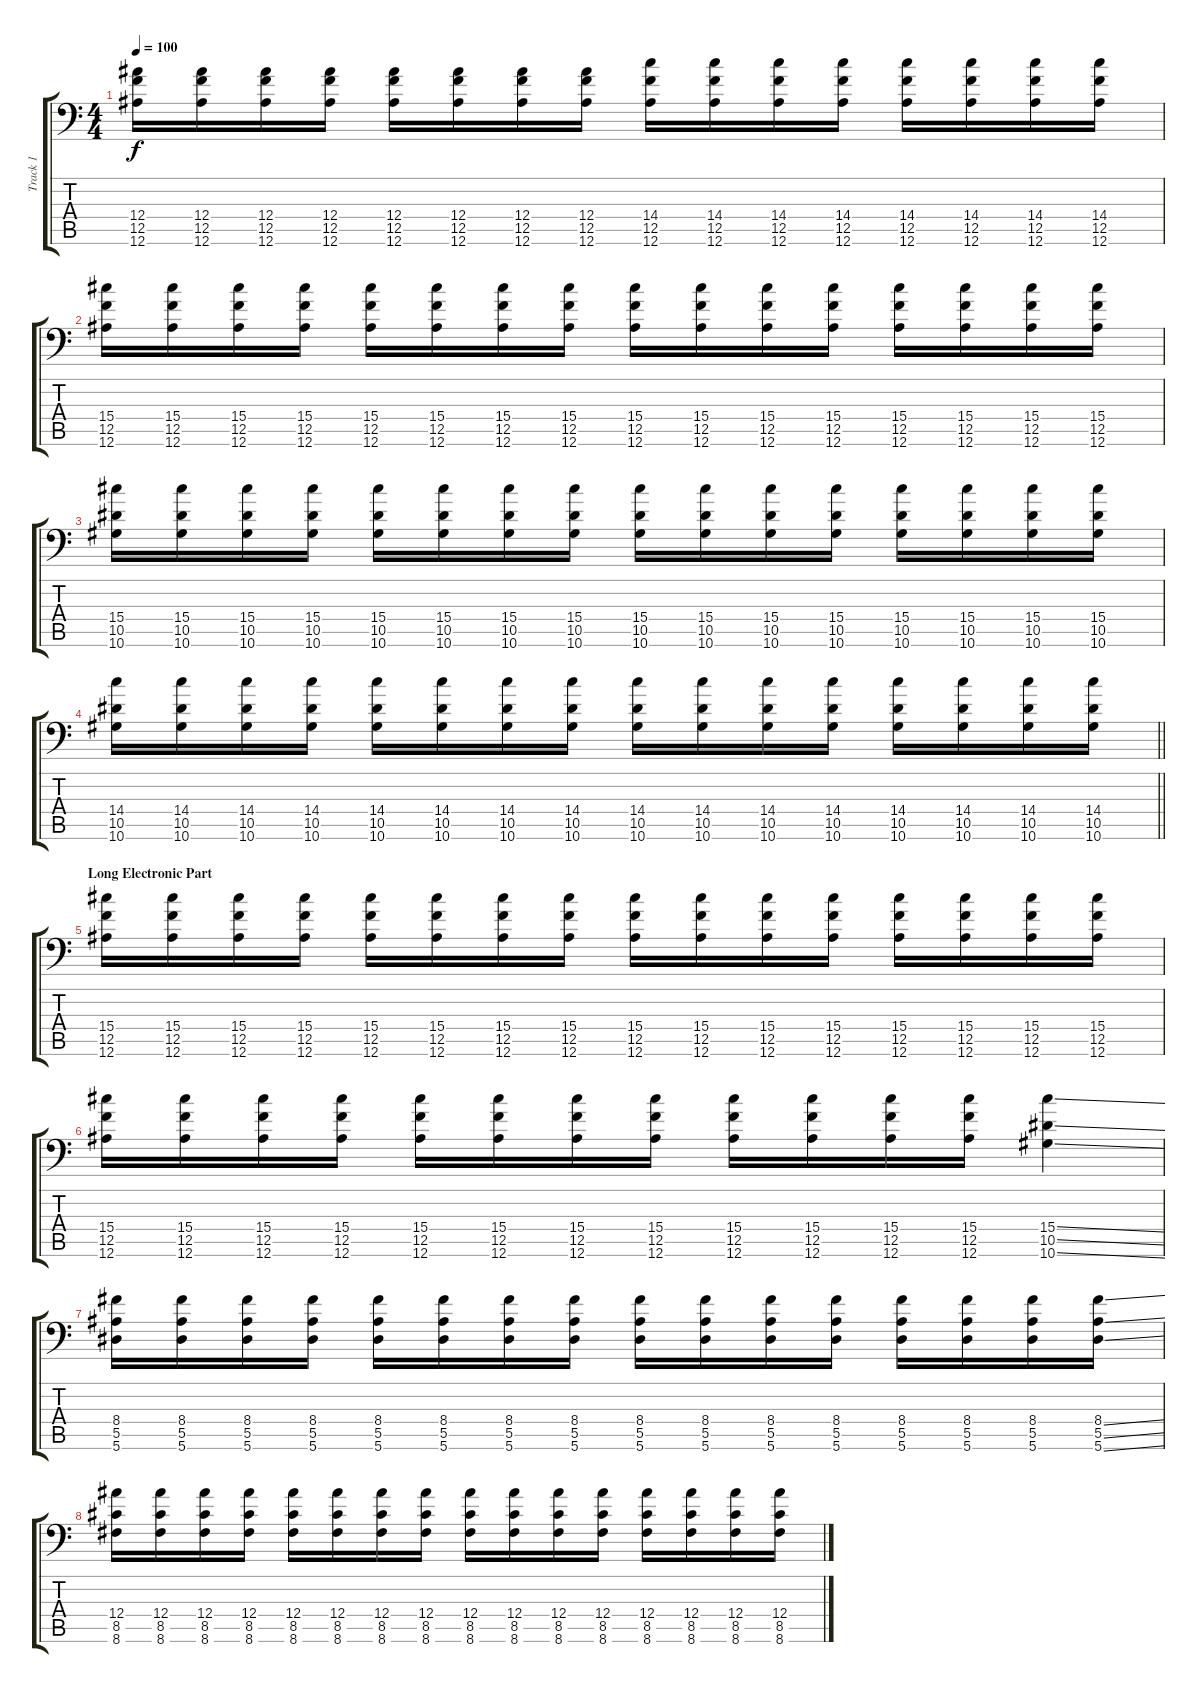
\track ("Track 1" "Track 1") {instrument distortionguitar}
\staff {score tabs}
\tuning (C4 G3 Eb3 Bb2 F2 Bb1) {hide}
\ts (4 4)
\tempo 100
\clef f4
\ks c
(12.4 12.5 12.6).16{dy f} (12.4 12.5 12.6).16 (12.4 12.5 12.6).16 (12.4 12.5 12.6).16 (12.4 12.5 12.6).16 (12.4 12.5 12.6).16 (12.4 12.5 12.6).16 (12.4 12.5 12.6).16 (14.4 12.5 12.6).16 (14.4 12.5 12.6).16 (14.4 12.5 12.6).16 (14.4 12.5 12.6).16 (14.4 12.5 12.6).16 (14.4 12.5 12.6).16 (14.4 12.5 12.6).16 (14.4 12.5 12.6).16 |
(15.4 12.5 12.6).16 (15.4 12.5 12.6).16 (15.4 12.5 12.6).16 (15.4 12.5 12.6).16 (15.4 12.5 12.6).16 (15.4 12.5 12.6).16 (15.4 12.5 12.6).16 (15.4 12.5 12.6).16 (15.4 12.5 12.6).16 (15.4 12.5 12.6).16 (15.4 12.5 12.6).16 (15.4 12.5 12.6).16 (15.4 12.5 12.6).16 (15.4 12.5 12.6).16 (15.4 12.5 12.6).16 (15.4 12.5 12.6).16 |
(15.4 10.5 10.6).16 (15.4 10.5 10.6).16 (15.4 10.5 10.6).16 (15.4 10.5 10.6).16 (15.4 10.5 10.6).16 (15.4 10.5 10.6).16 (15.4 10.5 10.6).16 (15.4 10.5 10.6).16 (15.4 10.5 10.6).16 (15.4 10.5 10.6).16 (15.4 10.5 10.6).16 (15.4 10.5 10.6).16 (15.4 10.5 10.6).16 (15.4 10.5 10.6).16 (15.4 10.5 10.6).16 (15.4 10.5 10.6).16 |
\barLineRight lightlight
(14.4 10.5 10.6).16 (14.4 10.5 10.6).16 (14.4 10.5 10.6).16 (14.4 10.5 10.6).16 (14.4 10.5 10.6).16 (14.4 10.5 10.6).16 (14.4 10.5 10.6).16 (14.4 10.5 10.6).16 (14.4 10.5 10.6).16 (14.4 10.5 10.6).16 (14.4 10.5 10.6).16 (14.4 10.5 10.6).16 (14.4 10.5 10.6).16 (14.4 10.5 10.6).16 (14.4 10.5 10.6).16 (14.4 10.5 10.6).16 |
\section ("" "Long Electronic Part")
(15.4 12.5 12.6).16 (15.4 12.5 12.6).16 (15.4 12.5 12.6).16 (15.4 12.5 12.6).16 (15.4 12.5 12.6).16 (15.4 12.5 12.6).16 (15.4 12.5 12.6).16 (15.4 12.5 12.6).16 (15.4 12.5 12.6).16 (15.4 12.5 12.6).16 (15.4 12.5 12.6).16 (15.4 12.5 12.6).16 (15.4 12.5 12.6).16 (15.4 12.5 12.6).16 (15.4 12.5 12.6).16 (15.4 12.5 12.6).16 |
(15.4 12.5 12.6).16 (15.4 12.5 12.6).16 (15.4 12.5 12.6).16 (15.4 12.5 12.6).16 (15.4 12.5 12.6).16 (15.4 12.5 12.6).16 (15.4 12.5 12.6).16 (15.4 12.5 12.6).16 (15.4 12.5 12.6).16 (15.4 12.5 12.6).16 (15.4 12.5 12.6).16 (15.4 12.5 12.6).16 (15.4{ss} 10.5{ss} 10.6{ss}).4 |
(8.4 5.5 5.6).16 (8.4 5.5 5.6).16 (8.4 5.5 5.6).16 (8.4 5.5 5.6).16 (8.4 5.5 5.6).16 (8.4 5.5 5.6).16 (8.4 5.5 5.6).16 (8.4 5.5 5.6).16 (8.4 5.5 5.6).16 (8.4 5.5 5.6).16 (8.4 5.5 5.6).16 (8.4 5.5 5.6).16 (8.4 5.5 5.6).16 (8.4 5.5 5.6).16 (8.4 5.5 5.6).16 (8.4{ss} 5.5{ss} 5.6{ss}).16 |
(12.4 8.5 8.6).16 (12.4 8.5 8.6).16 (12.4 8.5 8.6).16 (12.4 8.5 8.6).16 (12.4 8.5 8.6).16 (12.4 8.5 8.6).16 (12.4 8.5 8.6).16 (12.4 8.5 8.6).16 (12.4 8.5 8.6).16 (12.4 8.5 8.6).16 (12.4 8.5 8.6).16 (12.4 8.5 8.6).16 (12.4 8.5 8.6).16 (12.4 8.5 8.6).16 (12.4 8.5 8.6).16 (12.4 8.5 8.6).16
